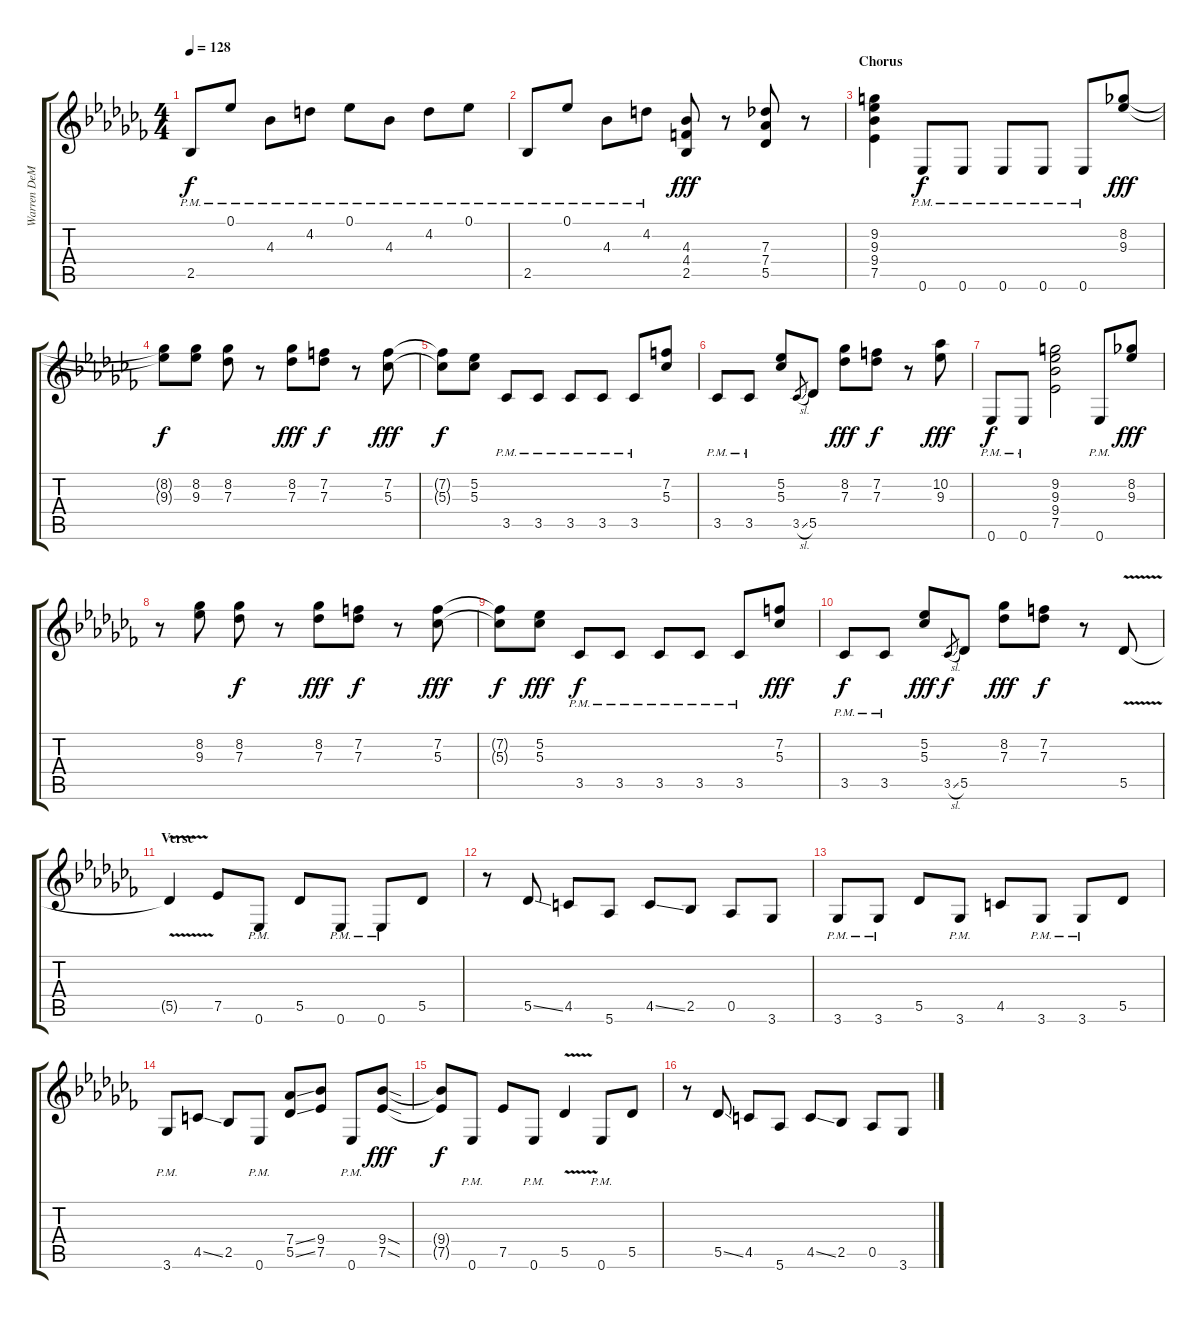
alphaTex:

\track ("Warren DeMartini" "Warren DeM") {instrument distortionguitar}
\staff {score tabs}
\tuning (Eb4 Bb3 Gb3 Db3 Ab2 Eb2) {hide}
\ts (4 4)
\tempo 128
\clef g2
\ks cb
2.5{pm}.8{dy f} 0.1{pm}.8 4.3{pm}.8 4.2{pm}.8 0.1{pm}.8 4.3{pm}.8 4.2{pm}.8 0.1{pm}.8 |
2.5{pm}.8 0.1{pm}.8 4.3{pm}.8 4.2{pm}.8 (4.3 4.4 2.5).8{dy fff} r.8 (7.3 7.4 5.5).8 r.8 |
\section ("" "Chorus")
(9.2 9.3 9.4 7.5).4 0.6{pm}.8{dy f} 0.6{pm}.8 0.6{pm}.8 0.6{pm}.8 0.6{pm}.8 (8.2 9.3).8{dy fff} |
(8.2{t} 9.3{t}).8{dy f} (8.2 9.3).8 (8.2 7.3).8 r.8 (8.2 7.3).8{dy fff} (7.2 7.3).8{dy f} r.8 (7.2 5.3).8{dy fff} |
(7.2{t} 5.3{t}).8{dy f} (5.2 5.3).8 3.5{pm}.8 3.5{pm}.8 3.5{pm}.8 3.5{pm}.8 3.5{pm}.8 (7.2 5.3).8 |
3.5{pm}.8 3.5{pm}.8 (5.2 5.3).8 3.5{sl}.8{gr} 5.5.8 (8.2 7.3).8{dy fff} (7.2 7.3).8{dy f} r.8 (10.2 9.3).8{dy fff} |
0.6{pm}.8{dy f} 0.6{pm}.8 (9.2 9.3 9.4 7.5).2 0.6{pm}.8 (8.2 9.3).8{dy fff} |
r.8 (8.2 9.3).8 (8.2 7.3).8{dy f} r.8 (8.2 7.3).8{dy fff} (7.2 7.3).8{dy f} r.8 (7.2 5.3).8{dy fff} |
(7.2{t} 5.3{t}).8{dy f} (5.2 5.3).8{dy fff} 3.5{pm}.8{dy f} 3.5{pm}.8 3.5{pm}.8 3.5{pm}.8 3.5{pm}.8 (7.2 5.3).8{dy fff} |
3.5{pm}.8{dy f} 3.5{pm}.8 (5.2 5.3).8{dy fff} 3.5{sl}.8{gr dy f} 5.5.8 (8.2 7.3).8{dy fff} (7.2 7.3).8{dy f} r.8 5.5{v}.8 |
\section ("" "Verse")
5.5{v t}.4 7.5.8 0.6{pm}.8 5.5.8 0.6{pm}.8 0.6{pm}.8 5.5.8 |
r.8 5.5{ss}.8 4.5.8 5.6.8 4.5{ss}.8 2.5.8 0.5.8 3.6.8 |
3.6{pm}.8 3.6{pm}.8 5.5.8 3.6{pm}.8 4.5.8 3.6{pm}.8 3.6{pm}.8 5.5.8 |
3.6{pm}.8 4.5{ss}.8 2.5.8 0.6{pm}.8 (7.4{ss} 5.5{ss}).8 (9.4 7.5).8 0.6{pm}.8 (9.4{sod} 7.5{sod}).8{dy fff} |
(9.4{t} 7.5{t}).8{dy f} 0.6{pm}.8 7.5.8 0.6{pm}.8 5.5{v}.4 0.6{pm}.8 5.5.8 |
r.8 5.5{ss}.8 4.5.8 5.6.8 4.5{ss}.8 2.5.8 0.5.8 3.6.8
